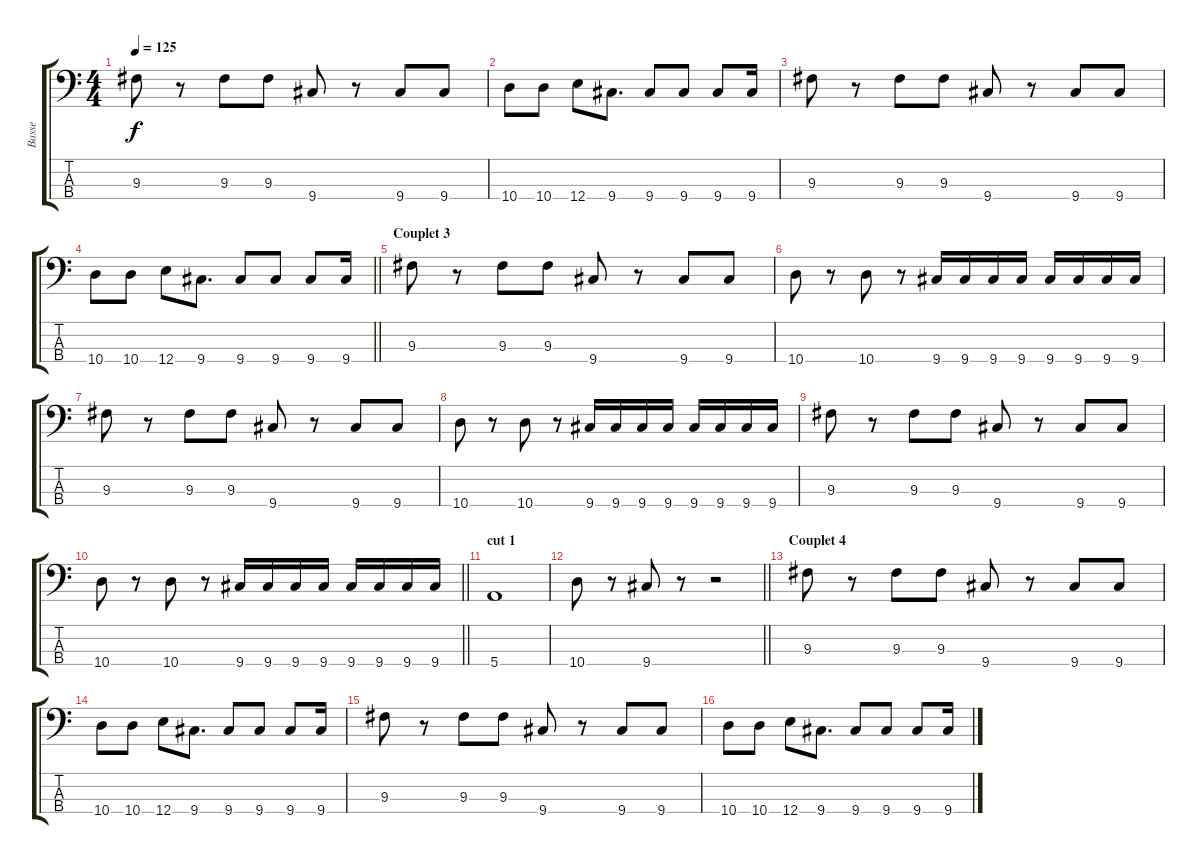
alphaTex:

\track ("Basse" "Basse") {instrument electricbassfinger}
\staff {score tabs}
\tuning (G2 D2 A1 E1) {hide}
\ts (4 4)
\tempo 125
\clef f4
\ks c
9.3.8{dy f} r.8 9.3.8 9.3.8 9.4.8 r.8 9.4.8 9.4.8 |
10.4.8 10.4.8 12.4.8 9.4.8{d} 9.4.8 9.4.8 9.4.8 9.4.16 |
9.3.8 r.8 9.3.8 9.3.8 9.4.8 r.8 9.4.8 9.4.8 |
\barLineRight lightlight
10.4.8 10.4.8 12.4.8 9.4.8{d} 9.4.8 9.4.8 9.4.8 9.4.16 |
\section ("" "Couplet 3")
9.3.8 r.8 9.3.8 9.3.8 9.4.8 r.8 9.4.8 9.4.8 |
10.4.8 r.8 10.4.8 r.8 9.4.16 9.4.16 9.4.16 9.4.16 9.4.16 9.4.16 9.4.16 9.4.16 |
9.3.8 r.8 9.3.8 9.3.8 9.4.8 r.8 9.4.8 9.4.8 |
10.4.8 r.8 10.4.8 r.8 9.4.16 9.4.16 9.4.16 9.4.16 9.4.16 9.4.16 9.4.16 9.4.16 |
9.3.8 r.8 9.3.8 9.3.8 9.4.8 r.8 9.4.8 9.4.8 |
\barLineRight lightlight
10.4.8 r.8 10.4.8 r.8 9.4.16 9.4.16 9.4.16 9.4.16 9.4.16 9.4.16 9.4.16 9.4.16 |
\section ("" "cut 1")
5.4.1 |
\barLineRight lightlight
10.4.8 r.8 9.4.8 r.8 r.2 |
\section ("" "Couplet 4")
9.3.8 r.8 9.3.8 9.3.8 9.4.8 r.8 9.4.8 9.4.8 |
10.4.8 10.4.8 12.4.8 9.4.8{d} 9.4.8 9.4.8 9.4.8 9.4.16 |
9.3.8 r.8 9.3.8 9.3.8 9.4.8 r.8 9.4.8 9.4.8 |
10.4.8 10.4.8 12.4.8 9.4.8{d} 9.4.8 9.4.8 9.4.8 9.4.16
